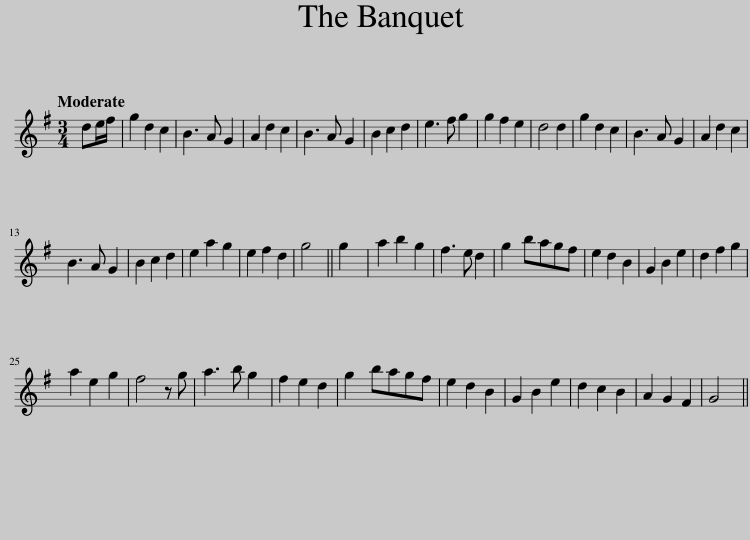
X:1
L:1/8
Q:1/4=120
M:3/4
I:linebreak $
K:G
V:1 treble
V:1
 de/f/ | g2 d2 c2 | B3 A G2 | A2 d2 c2 | B3 A G2 | %5
 B2 c2 d2 | e3 f g2 | g2 f2 e2 | d4 d2 | g2 d2 c2 | %10
 B3 A G2 | A2 d2 c2 |$ B3 A G2 | B2 c2 d2 | e2 a2 g2 | %15
 e2 f2 d2 | g4 || g2 | a2 b2 g2 | f3 e d2 | %20
 g2 bagf | e2 d2 B2 | G2 B2 e2 | d2 f2 g2 |$ a2 e2 g2 | %25
 f4 z g | a3 b g2 | f2 e2 d2 | g2 bagf | e2 d2 B2 | %30
 G2 B2 e2 | d2 c2 B2 | A2 G2 F2 | G4 || %34
